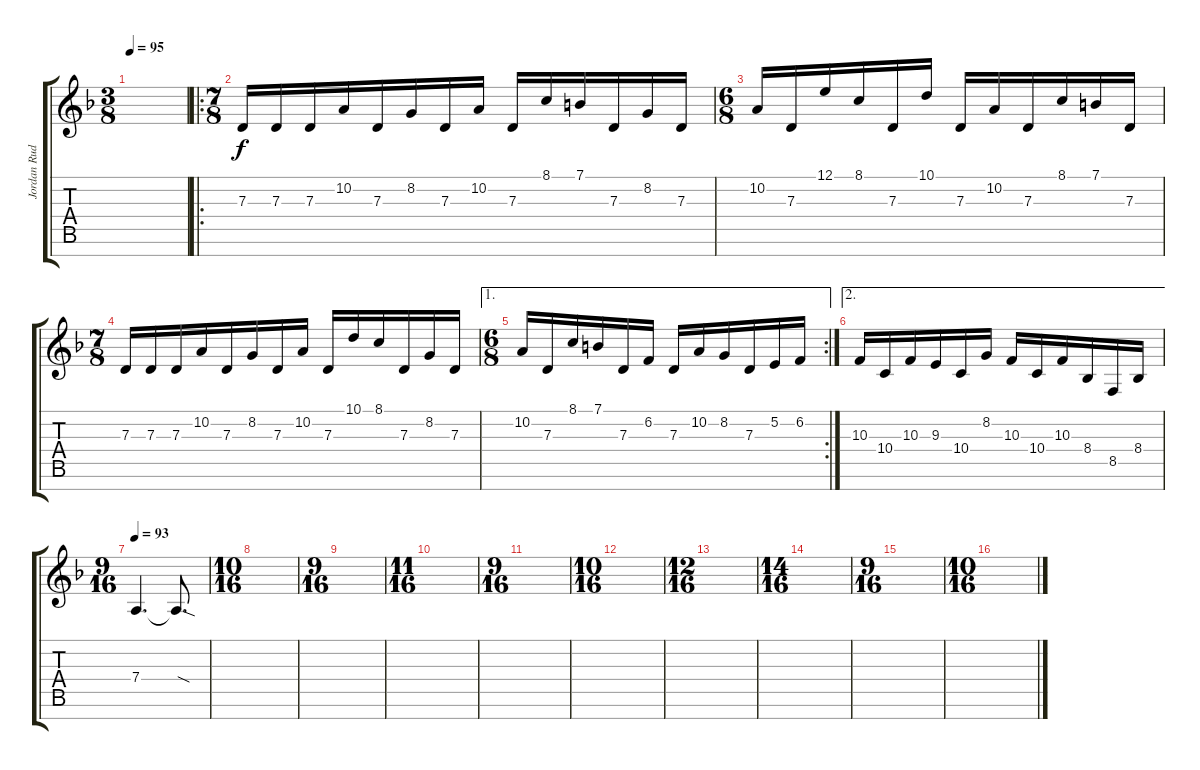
\track ("Jordan Rudess - Keyboard" "Jordan Rud") {instrument lead2sawtooth}
\staff {score tabs}
\tuning (E4 B3 G3 D3 A2 E2 B1) {hide}
\ts (3 8)
\tempo 95
\clef g2
\ks dminor
|
\ro
\ts (7 8)
7.3.16 7.3.16 7.3.16 10.2.16 7.3.16 8.2.16 7.3.16 10.2.16 7.3.16 8.1.16 7.1.16 7.3.16 8.2.16 7.3.16 |
\ts (6 8)
10.2.16 7.3.16 12.1.16 8.1.16 7.3.16 10.1.16 7.3.16 10.2.16 7.3.16 8.1.16 7.1.16 7.3.16 |
\ts (7 8)
7.3.16 7.3.16 7.3.16 10.2.16 7.3.16 8.2.16 7.3.16 10.2.16 7.3.16 10.1.16 8.1.16 7.3.16 8.2.16 7.3.16 |
\ae 1
\rc 2
\ts (6 8)
10.2.16 7.3.16 8.1.16 7.1.16 7.3.16 6.2.16 7.3.16 10.2.16 8.2.16 7.3.16 5.2.16 6.2.16 |
\ae 2
10.3.16 10.4.16 10.3.16 9.3.16 10.4.16 8.2.16 10.3.16 10.4.16 10.3.16 8.4.16 8.5.16 8.4.16 |
\ts (9 16)
\tempo 93
7.4.4{d} 7.4{sod t}.8{d} |
\ts (10 16)
|
\ts (9 16)
|
\ts (11 16)
|
\ts (9 16)
|
\ts (10 16)
|
\ts (12 16)
|
\ts (14 16)
|
\ts (9 16)
|
\ts (10 16)
